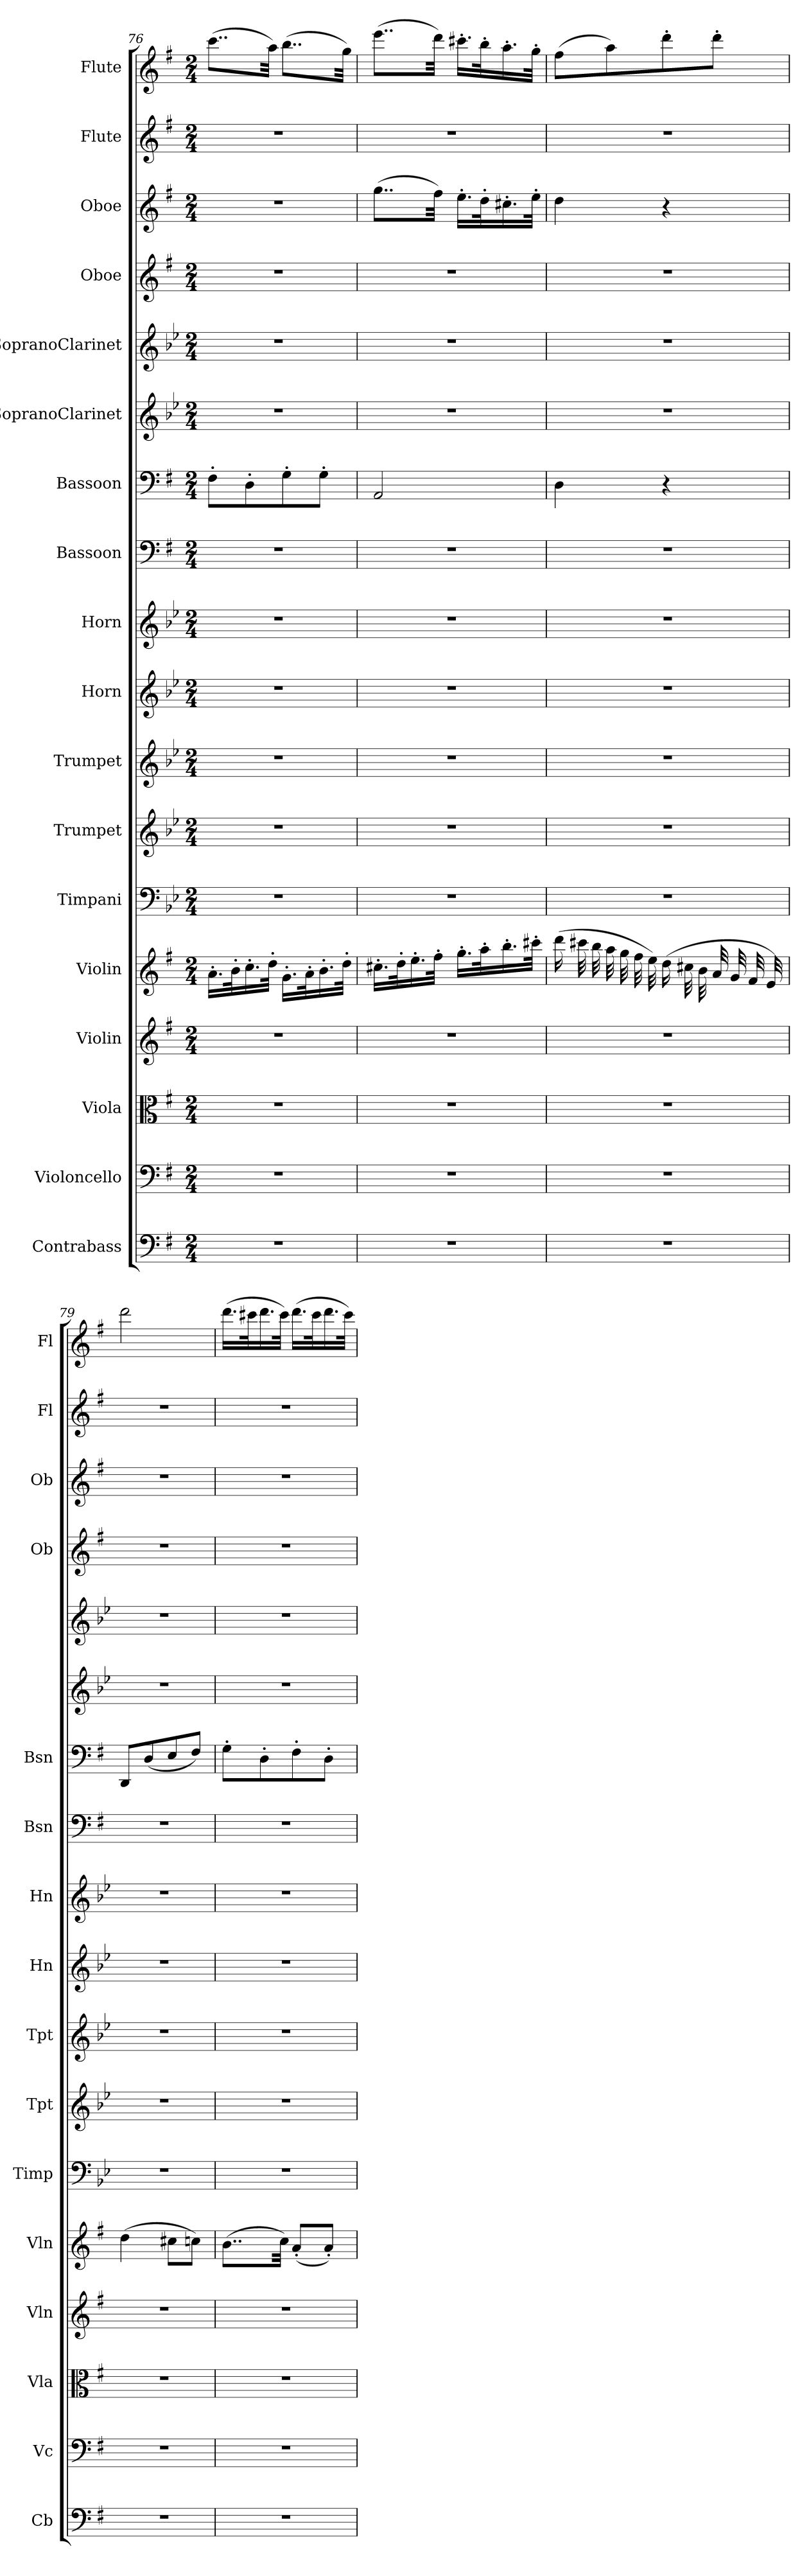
**kern	**kern	**kern	**kern	**kern	**kern	**kern	**kern	**kern	**kern	**kern	**kern	**kern	**kern	**kern	**kern	**kern	**kern
*part18	*part17	*part16	*part15	*part14	*part13	*part12	*part11	*part10	*part9	*part8	*part7	*part6	*part5	*part4	*part3	*part2	*part1
*staff18	*staff17	*staff16	*staff15	*staff14	*staff13	*staff12	*staff11	*staff10	*staff9	*staff8	*staff7	*staff6	*staff5	*staff4	*staff3	*staff2	*staff1
*I"Contrabass	*I"Violoncello	*I"Viola	*I"Violin	*I"Violin	*I"Timpani	*I"Trumpet	*I"Trumpet	*I"Horn	*I"Horn	*I"Bassoon	*I"Bassoon	*I"SopranoClarinet	*I"SopranoClarinet	*I"Oboe	*I"Oboe	*I"Flute	*I"Flute
*I'Cb	*I'Vc	*I'Vla	*I'Vln	*I'Vln	*I'Timp	*I'Tpt	*I'Tpt	*I'Hn	*I'Hn	*I'Bsn	*I'Bsn	*	*	*I'Ob	*I'Ob	*I'Fl	*I'Fl
*clefF4	*clefF4	*clefC3	*clefG2	*clefG2	*clefF4	*clefG2	*clefG2	*clefG2	*clefG2	*clefF4	*clefF4	*clefG2	*clefG2	*clefG2	*clefG2	*clefG2	*clefG2
*k[f#]	*k[f#]	*k[f#]	*k[f#]	*k[f#]	*k[b-e-]	*k[b-e-]	*k[b-e-]	*k[b-e-]	*k[b-e-]	*k[f#]	*k[f#]	*k[b-e-]	*k[b-e-]	*k[f#]	*k[f#]	*k[f#]	*k[f#]
*M2/4	*M2/4	*M2/4	*M2/4	*M2/4	*M2/4	*M2/4	*M2/4	*M2/4	*M2/4	*M2/4	*M2/4	*M2/4	*M2/4	*M2/4	*M2/4	*M2/4	*M2/4
=76	=76	=76	=76	=76	=76	=76	=76	=76	=76	=76	=76	=76	=76	=76	=76	=76	=76
2r	2r	2r	2r	16.a'\LL	2r	2r	2r	2r	2r	2r	8F#'\L	2r	2r	2r	2r	2r	(8..ccc\L
.	.	.	.	32b'\K	.	.	.	.	.	.	.	.	.	.	.	.	.
.	.	.	.	16.cc'\	.	.	.	.	.	.	8D'\	.	.	.	.	.	.
.	.	.	.	32dd'\JJk	.	.	.	.	.	.	.	.	.	.	.	.	32aa\Jkk)
.	.	.	.	16.g'\LL	.	.	.	.	.	.	8G'\	.	.	.	.	.	(8..bb\L
.	.	.	.	32a'\K	.	.	.	.	.	.	.	.	.	.	.	.	.
.	.	.	.	16.b'\	.	.	.	.	.	.	8G'\J	.	.	.	.	.	.
.	.	.	.	32dd'\JJk	.	.	.	.	.	.	.	.	.	.	.	.	32gg\Jkk)
=77	=77	=77	=77	=77	=77	=77	=77	=77	=77	=77	=77	=77	=77	=77	=77	=77	=77
2r	2r	2r	2r	16.cc#X'\LL	2r	2r	2r	2r	2r	2r	2AA/	2r	2r	2r	(8..gg\L	2r	(8..eee\L
.	.	.	.	32dd'\K	.	.	.	.	.	.	.	.	.	.	.	.	.
.	.	.	.	16.ee'\	.	.	.	.	.	.	.	.	.	.	.	.	.
.	.	.	.	32ff#'\JJk	.	.	.	.	.	.	.	.	.	.	32ff#\Jkk)	.	32ddd\Jkk)
.	.	.	.	16.gg'\LL	.	.	.	.	.	.	.	.	.	.	16.ee'\LL	.	16.ccc#X'\LL
.	.	.	.	32aa'\K	.	.	.	.	.	.	.	.	.	.	32dd'\K	.	32bb'\K
.	.	.	.	16.bb'\	.	.	.	.	.	.	.	.	.	.	16.cc#X'\	.	16.aa'\
.	.	.	.	32ccc#X'\JJk	.	.	.	.	.	.	.	.	.	.	32ee'\JJk	.	32gg'\JJk
=78	=78	=78	=78	=78	=78	=78	=78	=78	=78	=78	=78	=78	=78	=78	=78	=78	=78
2r	2r	2r	2r	(16ddd\	2r	2r	2r	2r	2r	2r	4D\	2r	2r	2r	4dd\	2r	(8ff#\L
.	.	.	.	32ccc#X\	.	.	.	.	.	.	.	.	.	.	.	.	.
.	.	.	.	32bb\	.	.	.	.	.	.	.	.	.	.	.	.	.
.	.	.	.	32aa\	.	.	.	.	.	.	.	.	.	.	.	.	8aa\)
.	.	.	.	32gg\	.	.	.	.	.	.	.	.	.	.	.	.	.
.	.	.	.	32ff#\	.	.	.	.	.	.	.	.	.	.	.	.	.
.	.	.	.	32ee\)	.	.	.	.	.	.	.	.	.	.	.	.	.
.	.	.	.	(16dd\	.	.	.	.	.	.	4r	.	.	.	4r	.	8ddd'\
.	.	.	.	32cc#X\	.	.	.	.	.	.	.	.	.	.	.	.	.
.	.	.	.	32b\	.	.	.	.	.	.	.	.	.	.	.	.	.
.	.	.	.	32a/	.	.	.	.	.	.	.	.	.	.	.	.	8ddd'\J
.	.	.	.	32g/	.	.	.	.	.	.	.	.	.	.	.	.	.
.	.	.	.	32f#/	.	.	.	.	.	.	.	.	.	.	.	.	.
.	.	.	.	32e/)	.	.	.	.	.	.	.	.	.	.	.	.	.
=79	=79	=79	=79	=79	=79	=79	=79	=79	=79	=79	=79	=79	=79	=79	=79	=79	=79
2r	2r	2r	2r	(4dd\	2r	2r	2r	2r	2r	2r	8DD/L	2r	2r	2r	2r	2r	2ddd\
.	.	.	.	.	.	.	.	.	.	.	(8D/	.	.	.	.	.	.
.	.	.	.	8cc#X\L	.	.	.	.	.	.	8E/	.	.	.	.	.	.
.	.	.	.	8ccn\J)	.	.	.	.	.	.	8F#/J)	.	.	.	.	.	.
=80	=80	=80	=80	=80	=80	=80	=80	=80	=80	=80	=80	=80	=80	=80	=80	=80	=80
2r	2r	2r	2r	(8..b\L	2r	2r	2r	2r	2r	2r	8G'\L	2r	2r	2r	2r	2r	(16.ddd\LL
.	.	.	.	.	.	.	.	.	.	.	.	.	.	.	.	.	32ccc#X\K
.	.	.	.	.	.	.	.	.	.	.	8D'\	.	.	.	.	.	16.ddd\
.	.	.	.	32cc\Jkk)	.	.	.	.	.	.	.	.	.	.	.	.	32ccc#\JJk)
.	.	.	.	(8a'/L	.	.	.	.	.	.	8F#'\	.	.	.	.	.	(16.ddd\LL
.	.	.	.	.	.	.	.	.	.	.	.	.	.	.	.	.	32ccc#\K
.	.	.	.	8a'/J)	.	.	.	.	.	.	8D'\J	.	.	.	.	.	16.ddd\
.	.	.	.	.	.	.	.	.	.	.	.	.	.	.	.	.	32ccc#\JJk)
=	=	=	=	=	=	=	=	=	=	=	=	=	=	=	=	=	=
*-	*-	*-	*-	*-	*-	*-	*-	*-	*-	*-	*-	*-	*-	*-	*-	*-	*-
